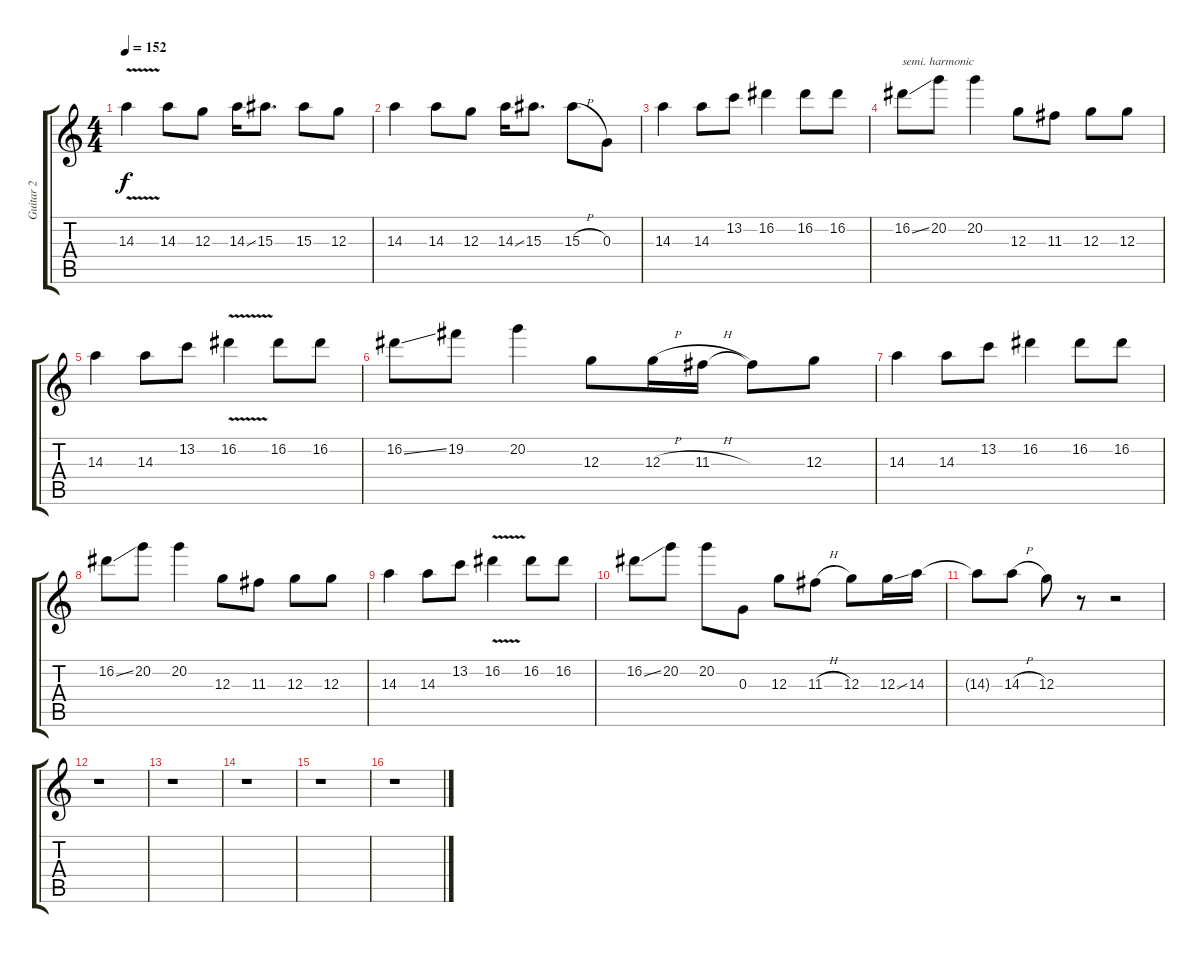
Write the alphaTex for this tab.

\track ("Guitar 2" "Guitar 2") {instrument distortionguitar}
\staff {score tabs}
\tuning (E4 B3 G3 D3 A2 E2) {hide}
\ts (4 4)
\tempo 152
\clef g2
\ks c
14.3{v}.4{dy f} 14.3.8 12.3.8 14.3{ss}.16 15.3.8{d} 15.3.8 12.3.8 |
14.3.4 14.3.8 12.3.8 14.3{ss}.16 15.3.8{d} 15.3{h}.8 0.3.8 |
14.3.4 14.3.8 13.2.8 16.2.4 16.2.8 16.2.8 |
16.2{ss}.8{txt "semi. harmonic"} 20.2.8 20.2.4 12.3.8 11.3.8 12.3.8 12.3.8 |
14.3.4 14.3.8 13.2.8 16.2{v}.4 16.2.8 16.2.8 |
16.2{ss}.8 19.2.8 20.2.4 12.3.8 12.3{h}.16 11.3{h}.16 11.3{t}.8 12.3.8 |
14.3.4 14.3.8 13.2.8 16.2.4 16.2.8 16.2.8 |
16.2{ss}.8 20.2.8 20.2.4 12.3.8 11.3.8 12.3.8 12.3.8 |
14.3.4 14.3.8 13.2.8 16.2{v}.4 16.2.8 16.2.8 |
16.2{ss}.8 20.2.8 20.2.8 0.3.8 12.3.8 11.3{h}.8 12.3.8 12.3{ss}.16 14.3.16 |
14.3{t}.8 14.3{h}.8 12.3.8 r.8 r.2 |
r.1 |
r.1 |
r.1 |
r.1 |
r.1
